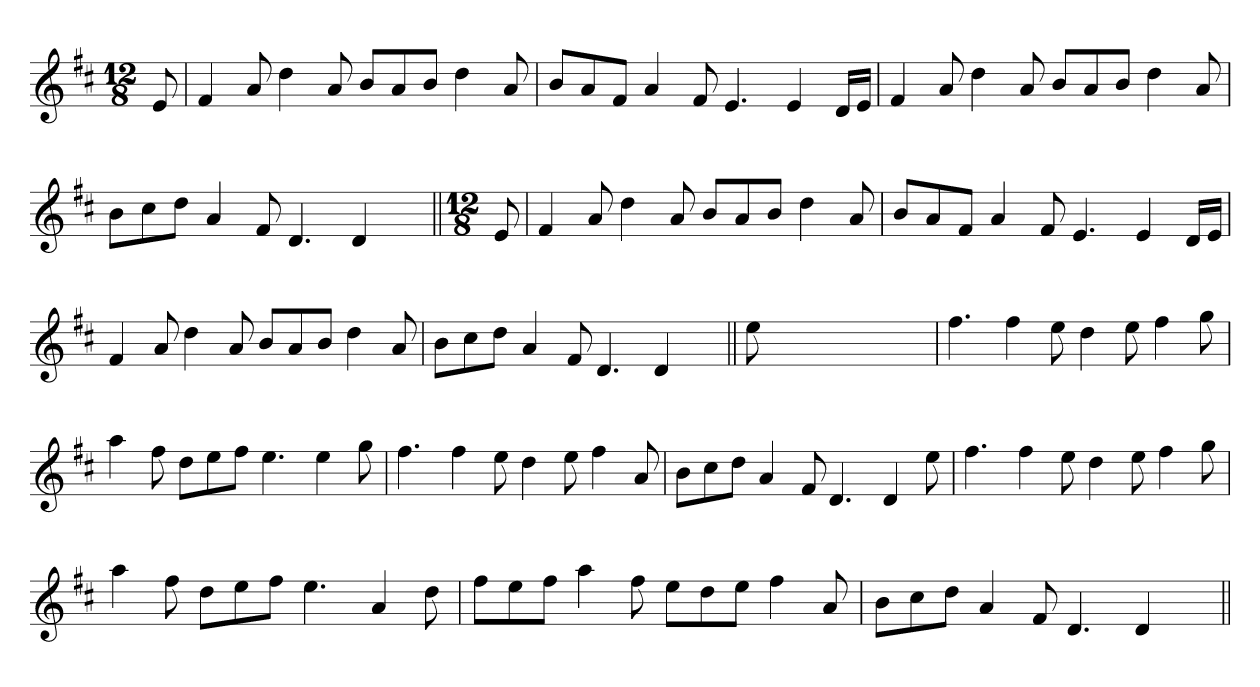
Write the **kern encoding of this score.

**kern
*part1
*staff1
*clefG2
*k[f#c#]
*D:
*M12/8
=1
8e
=
4f#
8a
4dd
8a
8bL
8a
8bJ
4dd
8a
=
8bL
8a
8f#J
4a
8f#
4.e
4e
16dLL
16eJJ
=
4f#
8a
4dd
8a
8bL
8a
8bJ
4dd
8a
=
8bL
8cc#
8ddJ
4a
8f#
4.d
4d
8ryy
=||
*M12/8
8e
=
4f#
8a
4dd
8a
8bL
8a
8bJ
4dd
8a
=
8bL
8a
8f#J
4a
8f#
4.e
4e
16dLL
16eJJ
=
4f#
8a
4dd
8a
8bL
8a
8bJ
4dd
8a
=
8bL
8cc#
8ddJ
4a
8f#
4.d
4d
8ryy
=||
8ee
1ryy
4.ryy
=
4.ff#
4ff#
8ee
4dd
8ee
4ff#
8gg
=
4aa
8ff#
8ddL
8ee
8ff#J
4.ee
4ee
8gg
=
4.ff#
4ff#
8ee
4dd
8ee
4ff#
8a
=
8bL
8cc#
8ddJ
4a
8f#
4.d
4d
8ee
=
4.ff#
4ff#
8ee
4dd
8ee
4ff#
8gg
=
4aa
8ff#
8ddL
8ee
8ff#J
4.ee
4a
8dd
=
8ff#L
8ee
8ff#J
4aa
8ff#
8eeL
8dd
8eeJ
4ff#
8a
=
8bL
8cc#
8ddJ
4a
8f#
4.d
4d
8ryy
=||
*-
